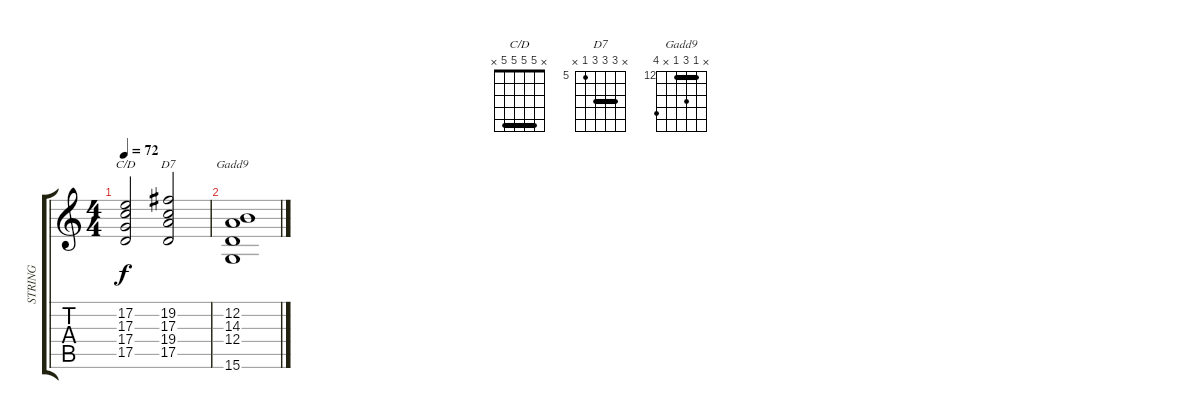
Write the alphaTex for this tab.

\track ("STRING" "STRING") {instrument stringensemble1}
\staff {score tabs}
\tuning (E4 B3 G3 D3 A2 E2) {hide}
\chord ("C/D" x 5 5 5 5 x) {barre 5}
\chord ("D7" x 7 7 7 5 x) {firstfret 5 barre 7}
\chord ("Gadd9" x 12 14 12 x 15) {firstfret 12 barre 12}
\ts (4 4)
\tempo 72
\clef g2
\ks c
(17.2 17.3 17.4 17.5).2{ch "C/D" dy f} (19.2 17.3 19.4 17.5).2{ch "D7"} |
(12.2 14.3 12.4 15.6).1{ch "Gadd9"}
